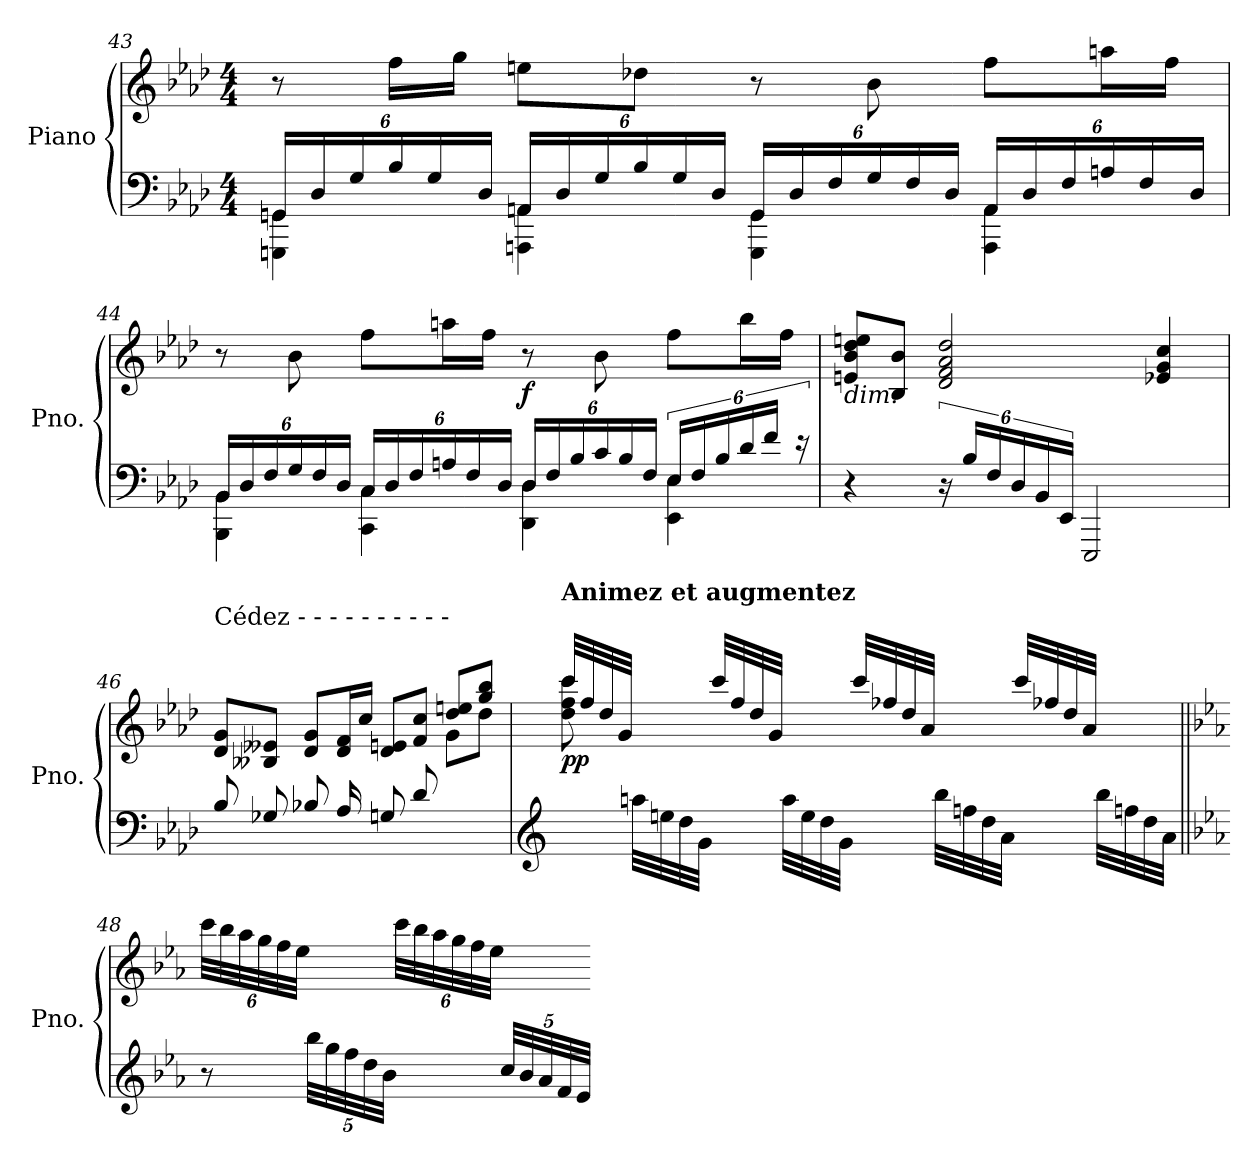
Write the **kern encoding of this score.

**kern	**kern	**dynam
*part1	*part1	*part1
*staff2	*staff1	*staff1/2
*I"Piano	*	*
*I'Pno.	*	*
!!LO:LB:g=z
*clefF4	*clefG2	*
*k[b-e-a-d-]	*k[b-e-a-d-]	*
*M4/4	*M4/4	*
*Xbrackettup	*	*
=43	=43	=43
*^	*	*
24GG/LL	4GGGn\ 4GGn\	8r	.
24D-!/	.	.	.
24G!/	.	.	.
24B-!/	.	16ff\LL	.
24G!/	.	.	.
.	.	16gg\JJ	.
24D-!/JJ	.	.	.
24AAn/LL	4AAAn\ 4AA\	8een\L	.
24D-!/	.	.	.
24G!/	.	.	.
24B-!/	.	8dd-X\J	.
24G!/	.	.	.
24D-!/JJ	.	.	.
24GG/LL	4GGG\ 4GG\	8r	.
24D-!/	.	.	.
24F!/	.	.	.
24G!/	.	8b-\	.
24F!/	.	.	.
24D-!/JJ	.	.	.
24AA/LL	4AAA\ 4AA\	8ff\L	.
24D-!/	.	.	.
24F!/	.	.	.
24An!/	.	16aan\L	.
24F!/	.	.	.
.	.	16ff\JJ	.
24D-!/JJ	.	.	.
=44	=44	=44	=44
24BB-/LL	4BBB-\ 4BB-\	8r	.
24D-!/	.	.	.
24F!/	.	.	.
24G!/	.	8b-\	.
24F!/	.	.	.
24D-!/JJ	.	.	.
24C/LL	4CC\ 4C\	8ff\L	.
24D-!/	.	.	.
24F!/	.	.	.
24An!/	.	16aan\L	.
24F!/	.	.	.
.	.	16ff\JJ	.
24D-!/JJ	.	.	.
!	!	!	!LO:DY:b
24D-/LL	4DD-\ 4D-\	8r	f
24F!/	.	.	.
24B-!/	.	.	.
24c!/	.	8b-\	.
24B-!/	.	.	.
24F!/JJ	.	.	.
*brackettup	*	*	*
24E-/LL	4EE-\ 4E-\	8ff\L	.
24F!/	.	.	.
24B-!/	.	.	.
24d-!/	.	16bb-\L	.
24f!/JJ	.	.	.
.	.	16ff\JJ	.
24r	.	.	.
*v	*v	*	*
=45	=45	=45
!	!LO:TX:b:i:t=dim.	!
4r	8en/ 8b-/ 8dd-/ 8een/L	.
.	8B-/ 8b-/J	.
24r	2d-/ 2f/ 2a-/ 2dd-/	.
24B-!/LL	.	.
24F!/	.	.
24D-!/	.	.
24BB-!/	.	.
24EE-!/JJ	.	.
2EEE-!/	.	.
.	4e-X/ 4g/ 4cc/	.
=46	=46	=46
*	*^	*
!	!LO:TX:a:t=Cédez -    -     -     -     -     -     -     -     -     -	!	!
8B-/	8d-/ 8g/L	2.ryy	.
8G-X/	8B--X/ 8e--X/J	.	.
8B-X/	8d-/ 8g/L	.	.
16A-/	16d-/ 16f/L	.	.
16ryy	16cc/JJ	.	.
8Gn/	8d-/ 8en/L	.	.
8d-/	8f/ 8cc/J	.	.
4ryy	8dd-/ 8een/L	8g\L	.
.	8gg/ 8bb-/J	8dd-\J	.
!!LO:LB:g=z	!!
=47	=47	=47	=47
*clefG2	*	*	*
*^	*	*	*
!	!	!LO:TX:a:B:t=Animez et augmentez	!	!
!	!	!	!	!LO:DY:b
8ryy	1ryy	32ccc/LLL	8dd-\ 8ff\ 8ccc\	pp
.	.	32ff/	.	.
.	.	32dd-/	.	.
.	.	32g/JJJ	.	.
32aan\LLL	.	8ryy	8ryy	.
32een\	.	.	.	.
32dd-\	.	.	.	.
32g\JJJ	.	.	.	.
8ryy	.	32ccc/LLL	2.ryy	.
.	.	32ff/	.	.
.	.	32dd-/	.	.
.	.	32g/JJJ	.	.
32aa\LLL	.	8ryy	.	.
32ee\	.	.	.	.
32dd-\	.	.	.	.
32g\JJJ	.	.	.	.
8ryy	.	32ccc/LLL	.	.
.	.	32ff-X/	.	.
.	.	32dd-/	.	.
.	.	32a-/JJJ	.	.
32bb-\LLL	.	8ryy	.	.
32ffn\	.	.	.	.
32dd-\	.	.	.	.
32a-\JJJ	.	.	.	.
8ryy	.	32ccc/LLL	.	.
.	.	32ff-X/	.	.
.	.	32dd-/	.	.
.	.	32a-/JJJ	.	.
32bb-\LLL	.	8ryy	.	.
32ffn\	.	.	.	.
32dd-\	.	.	.	.
32a-\JJJ	.	.	.	.
*v	*v	*	*	*
*	*v	*v	*
=48||	=48||	=48||
*k[b-e-a-]	*k[b-e-a-]	*
*	*Xbrackettup	*
8r	48ccc\LLL	.
.	48bb-\	.
.	48aa-\	.
.	48gg\	.
.	48ff\	.
.	48ee-\JJJ	.
*Xbrackettup	*	*
40bb-\LLL	8ryy	.
40gg\	.	.
40ff\	.	.
40dd\	.	.
40b-\JJJ	.	.
8ryy	48ccc\LLL	.
.	48bb-\	.
.	48aa-\	.
.	48gg\	.
.	48ff\	.
.	48ee-\JJJ	.
40cc/LLL	8ryy	.
40b-/	.	.
40a-/	.	.
40f/	.	.
40e-/JJJ	.	.
=-	=-	=-
*-	*-	*-
